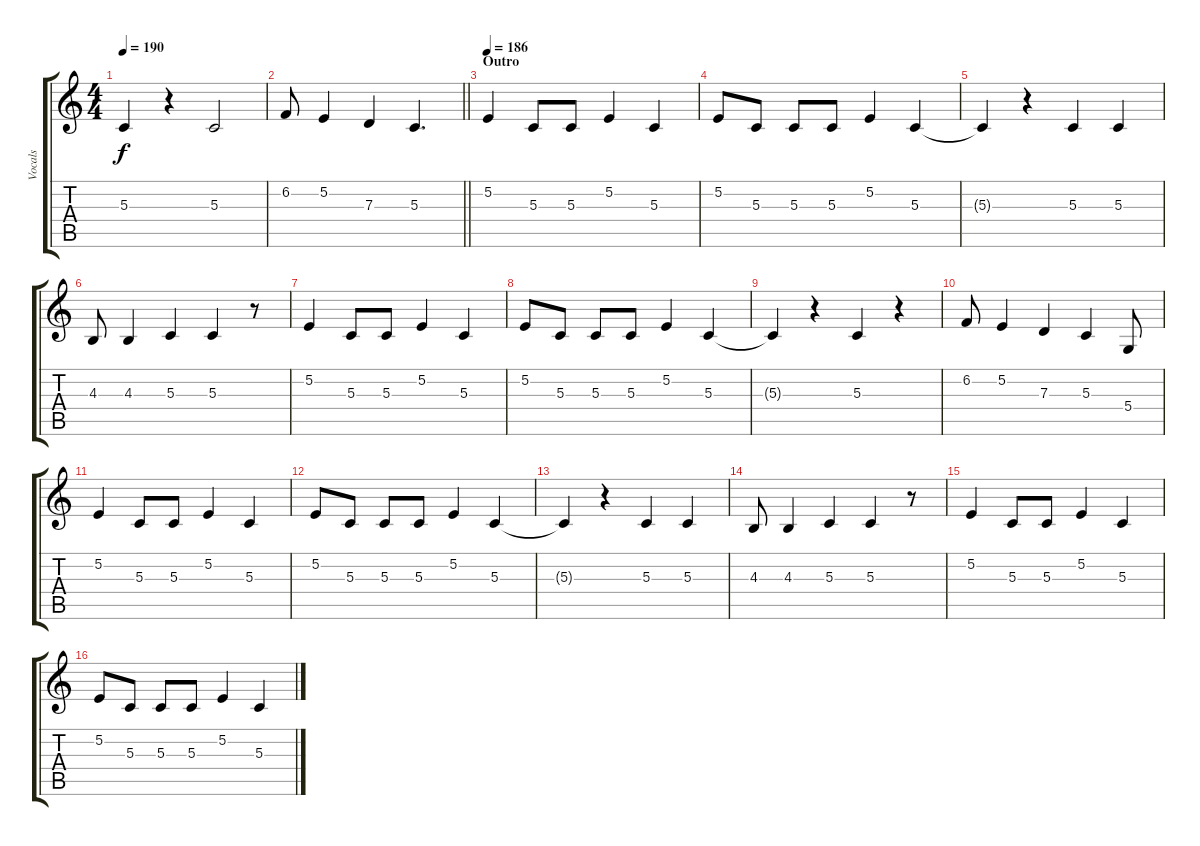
\track ("Vocals" "Vocals") {instrument altosax}
\staff {score tabs}
\tuning (E4 B3 G3 D3 A2 E2) {hide}
\ts (4 4)
\tempo 190
\clef g2
\ks c
5.3{t}.4{dy f} r.4 5.3.2 |
\barLineRight lightlight
6.2.8 5.2.4 7.3.4 5.3.4{d} |
\section ("" "Outro")
\tempo 186
5.2.4 5.3.8 5.3.8 5.2.4 5.3.4 |
5.2.8 5.3.8 5.3.8 5.3.8 5.2.4 5.3.4 |
5.3{t}.4 r.4 5.3.4 5.3.4 |
4.3.8 4.3.4 5.3.4 5.3.4 r.8 |
5.2.4 5.3.8 5.3.8 5.2.4 5.3.4 |
5.2.8 5.3.8 5.3.8 5.3.8 5.2.4 5.3.4 |
5.3{t}.4 r.4 5.3.4 r.4 |
6.2.8 5.2.4 7.3.4 5.3.4 5.4.8 |
5.2.4 5.3.8 5.3.8 5.2.4 5.3.4 |
5.2.8 5.3.8 5.3.8 5.3.8 5.2.4 5.3.4 |
5.3{t}.4 r.4 5.3.4 5.3.4 |
4.3.8 4.3.4 5.3.4 5.3.4 r.8 |
5.2.4 5.3.8 5.3.8 5.2.4 5.3.4 |
5.2.8 5.3.8 5.3.8 5.3.8 5.2.4 5.3.4
